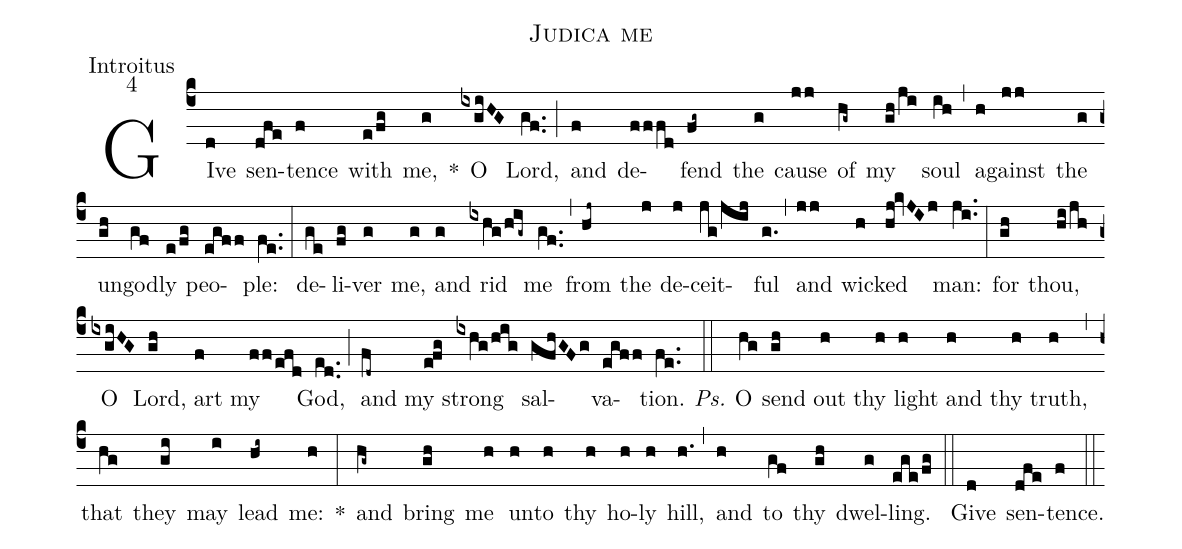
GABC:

name:Judica me;
office-part:Introitus;
mode:4;
%%
(c4) GIve(d) sen(dfe)tence(f) with(e/fg) me,(g) *() O(ixgiHG) Lord,(gf..) (;) and(f) de(fffd)fend(fg~) the(g) cause(jj) of(hg~) my(gh/ji) soul(ih) (,) a(h)gainst(jj) the(g) un(gh)god(gf)ly(e/fg) peo(egff)ple:(fe..) (:) de(ge)li(fg)ver(g) me,(g) and(g) rid(ixhg/hig~) me(gf..) (,) from(hj~) the(j) de(j)ceit(jg/jij)ful(g.) (,) and(jj) wic(h)ked(hj!kvJIj) man:(ji..) (:) for(gh) thou,(hi/jh) O(ixgiHG) Lord,(gh) art(f) my(ff/efd) God,(ed..) (;) and(fd~) my(e!fg) strong(ixhg/hig) sal(gfhGFg)va(egff)tion.(fe..) <i>Ps.</i>(::) O(hg) send(gh) out(h) thy(h) light(h) and(h) thy(h) truth,(h) (,) that(hg) they(gi) may(i) lead(hi~) me:(h) *(:) and(hg~) bring(gh) me(h) un(h)to(h) thy(h) ho(h)ly(h) hill,(h.) (,) and(h) to(gf) thy(gh) dwel(g)ling.(ege/fg) (::) Give(d) sen(dfe)tence.(f) (::)
